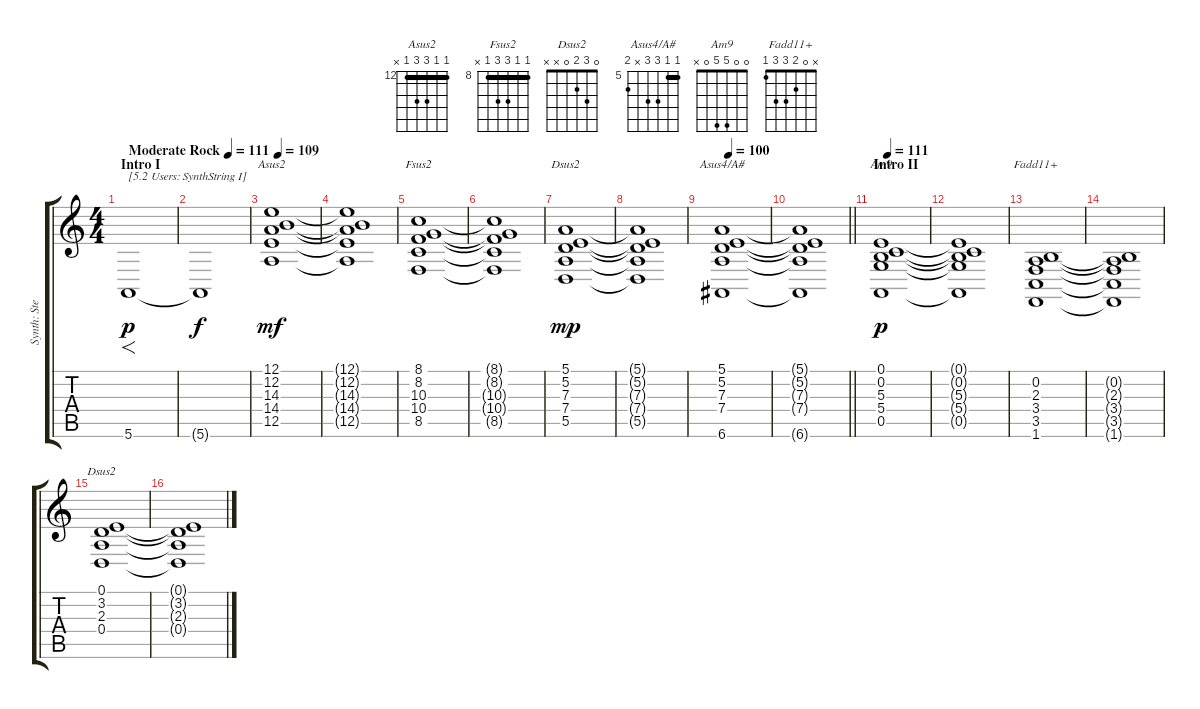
\track ("Synth: Steve" "Synth: Ste") {instrument synthstrings1}
\staff {score tabs}
\tuning (E4 B3 G3 D3 A2 E2) {hide}
\chord ("Asus2" 12 12 14 14 12 x) {firstfret 12 barre 12}
\chord ("Fsus2" 8 8 10 10 8 x) {firstfret 8 barre 8}
\chord ("Dsus2" 5 5 7 7 5 x) {firstfret 5 barre 5}
\chord ("Asus4/A#" 5 5 7 7 x 6) {firstfret 5 barre 5}
\chord ("Am9" 0 0 5 5 0 x)
\chord ("Fadd11+" x 0 2 3 3 1)
\chord ("Dsus2" 0 3 2 0 x x)
\ts (4 4)
\section ("" "Intro I")
\tempo (111 "Moderate Rock")
\tempo 90
\tempo (111 "Moderate Rock")
\clef g2
\ks c
5.6.1{f txt "[5.2 Users: SynthString I]" dy p instrument synthstrings1} |
5.6{t}.1{dy f} |
\tempo 109
(12.1 12.2 14.3 14.4 12.5).1{ch "Asus2" dy mf} |
(12.1{t} 12.2{t} 14.3{t} 14.4{t} 12.5{t}).1 |
(8.1 8.2 10.3 10.4 8.5).1{ch "Fsus2"} |
(8.1{t} 8.2{t} 10.3{t} 10.4{t} 8.5{t}).1 |
(5.1 5.2 7.3 7.4 5.5).1{ch "Dsus2" dy mp} |
(5.1{t} 5.2{t} 7.3{t} 7.4{t} 5.5{t}).1 |
\tempo 100
(5.1 5.2 7.3 7.4 6.6).1{ch "Asus4/A#"} |
\barLineRight lightlight
(5.1{t} 5.2{t} 7.3{t} 7.4{t} 6.6{t}).1 |
\section ("" "Intro II")
\tempo 111
(0.1 0.2 5.3 5.4 0.5).1{ch "Am9" dy p} |
(0.1{t} 0.2{t} 5.3{t} 5.4{t} 0.5{t}).1 |
(0.2 2.3 3.4 3.5 1.6).1{ch "Fadd11+"} |
(0.2{t} 2.3{t} 3.4{t} 3.5{t} 1.6{t}).1 |
(0.1 3.2 2.3 0.4).1{ch "Dsus2"} |
(0.1{t} 3.2{t} 2.3{t} 0.4{t}).1
